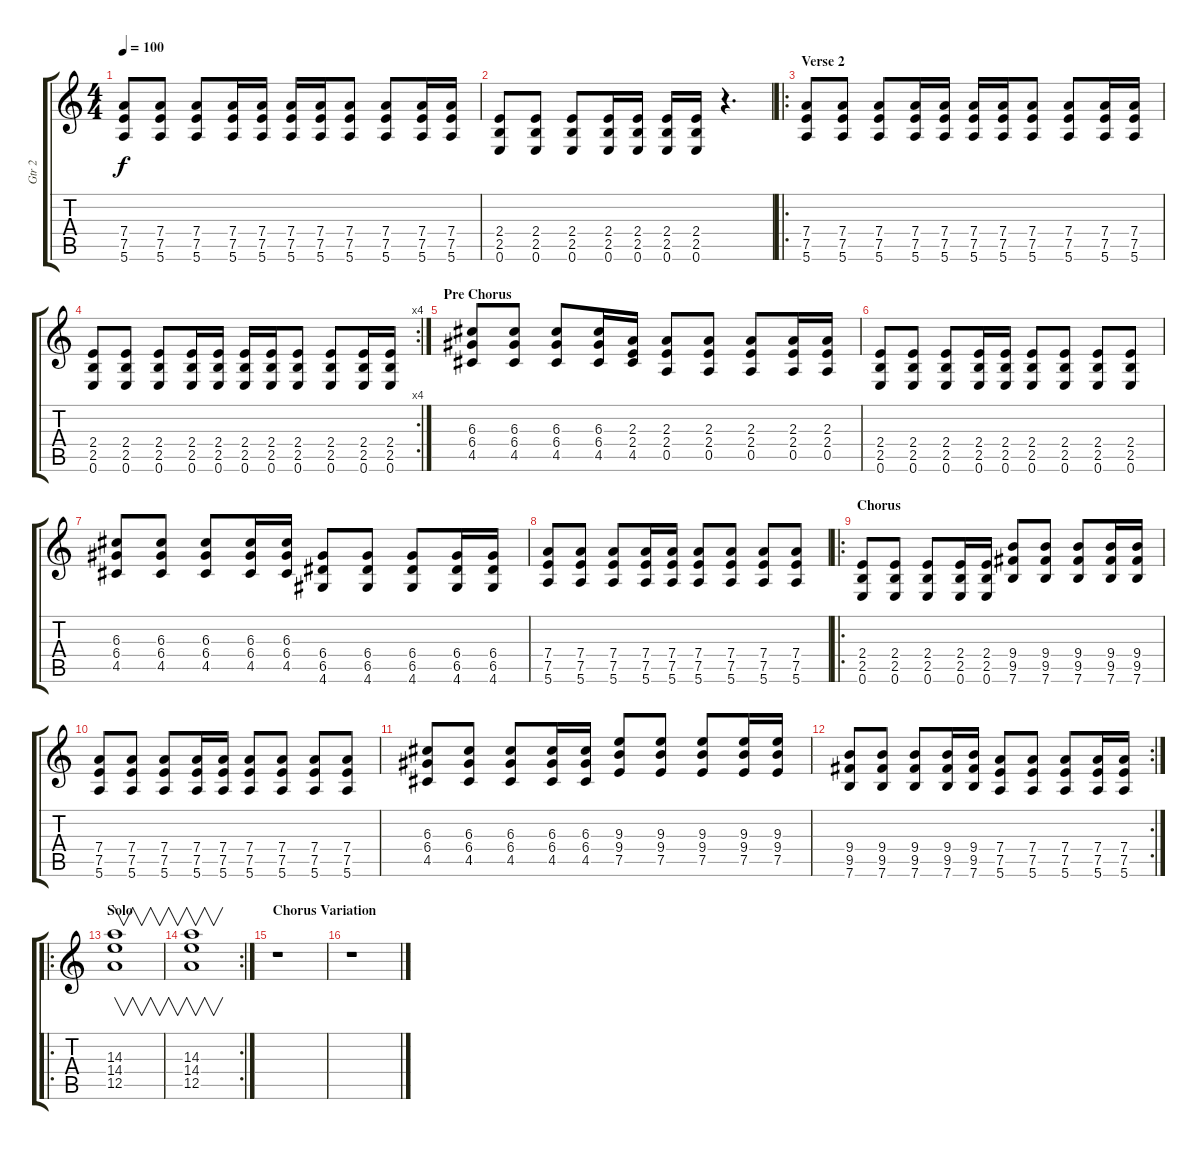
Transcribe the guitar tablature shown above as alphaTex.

\track ("Gtr 2" "Gtr 2") {instrument distortionguitar}
\staff {score tabs}
\tuning (E4 B3 G3 D3 A2 E2) {hide}
\ts (4 4)
\tempo 100
\clef g2
\ks c
(7.4 7.5 5.6).8{dy f} (7.4 7.5 5.6).8 (7.4 7.5 5.6).8 (7.4 7.5 5.6).16 (7.4 7.5 5.6).16 (7.4 7.5 5.6).16 (7.4 7.5 5.6).16 (7.4 7.5 5.6).8 (7.4 7.5 5.6).8 (7.4 7.5 5.6).16 (7.4 7.5 5.6).16 |
(2.4 2.5 0.6).8 (2.4 2.5 0.6).8 (2.4 2.5 0.6).8 (2.4 2.5 0.6).16 (2.4 2.5 0.6).16 (2.4 2.5 0.6).16 (2.4 2.5 0.6).16 r.4{d} |
\ro
\section ("" "Verse 2")
(7.4 7.5 5.6).8 (7.4 7.5 5.6).8 (7.4 7.5 5.6).8 (7.4 7.5 5.6).16 (7.4 7.5 5.6).16 (7.4 7.5 5.6).16 (7.4 7.5 5.6).16 (7.4 7.5 5.6).8 (7.4 7.5 5.6).8 (7.4 7.5 5.6).16 (7.4 7.5 5.6).16 |
\rc 4
(2.4 2.5 0.6).8 (2.4 2.5 0.6).8 (2.4 2.5 0.6).8 (2.4 2.5 0.6).16 (2.4 2.5 0.6).16 (2.4 2.5 0.6).16 (2.4 2.5 0.6).16 (2.4 2.5 0.6).8 (2.4 2.5 0.6).8 (2.4 2.5 0.6).16 (2.4 2.5 0.6).16 |
\section ("" "Pre Chorus")
(6.3 6.4 4.5).8 (6.3 6.4 4.5).8 (6.3 6.4 4.5).8 (6.3 6.4 4.5).16 (2.3 2.4 4.5).16 (2.3 2.4 0.5).8 (2.3 2.4 0.5).8 (2.3 2.4 0.5).8 (2.3 2.4 0.5).16 (2.3 2.4 0.5).16 |
(2.4 2.5 0.6).8 (2.4 2.5 0.6).8 (2.4 2.5 0.6).8 (2.4 2.5 0.6).16 (2.4 2.5 0.6).16 (2.4 2.5 0.6).8 (2.4 2.5 0.6).8 (2.4 2.5 0.6).8 (2.4 2.5 0.6).8 |
(6.3 6.4 4.5).8 (6.3 6.4 4.5).8 (6.3 6.4 4.5).8 (6.3 6.4 4.5).16 (6.3 6.4 4.5).16 (6.4 6.5 4.6).8 (6.4 6.5 4.6).8 (6.4 6.5 4.6).8 (6.4 6.5 4.6).16 (6.4 6.5 4.6).16 |
(7.4 7.5 5.6).8 (7.4 7.5 5.6).8 (7.4 7.5 5.6).8 (7.4 7.5 5.6).16 (7.4 7.5 5.6).16 (7.4 7.5 5.6).8 (7.4 7.5 5.6).8 (7.4 7.5 5.6).8 (7.4 7.5 5.6).8 |
\ro
\section ("" "Chorus")
(2.4 2.5 0.6).8 (2.4 2.5 0.6).8 (2.4 2.5 0.6).8 (2.4 2.5 0.6).16 (2.4 2.5 0.6).16 (9.4 9.5 7.6).8 (9.4 9.5 7.6).8 (9.4 9.5 7.6).8 (9.4 9.5 7.6).16 (9.4 9.5 7.6).16 |
(7.4 7.5 5.6).8 (7.4 7.5 5.6).8 (7.4 7.5 5.6).8 (7.4 7.5 5.6).16 (7.4 7.5 5.6).16 (7.4 7.5 5.6).8 (7.4 7.5 5.6).8 (7.4 7.5 5.6).8 (7.4 7.5 5.6).8 |
(6.3 6.4 4.5).8 (6.3 6.4 4.5).8 (6.3 6.4 4.5).8 (6.3 6.4 4.5).16 (6.3 6.4 4.5).16 (9.3 9.4 7.5).8 (9.3 9.4 7.5).8 (9.3 9.4 7.5).8 (9.3 9.4 7.5).16 (9.3 9.4 7.5).16 |
\rc 2
(9.4 9.5 7.6).8 (9.4 9.5 7.6).8 (9.4 9.5 7.6).8 (9.4 9.5 7.6).16 (9.4 9.5 7.6).16 (7.4 7.5 5.6).8 (7.4 7.5 5.6).8 (7.4 7.5 5.6).8 (7.4 7.5 5.6).16 (7.4 7.5 5.6).16 |
\ro
\section ("" "Solo")
(14.3 14.4 12.5).1{v} |
\rc 2
(14.3 14.4 12.5).1{v} |
\section ("" "Chorus Variation")
r.1 |
r.1
